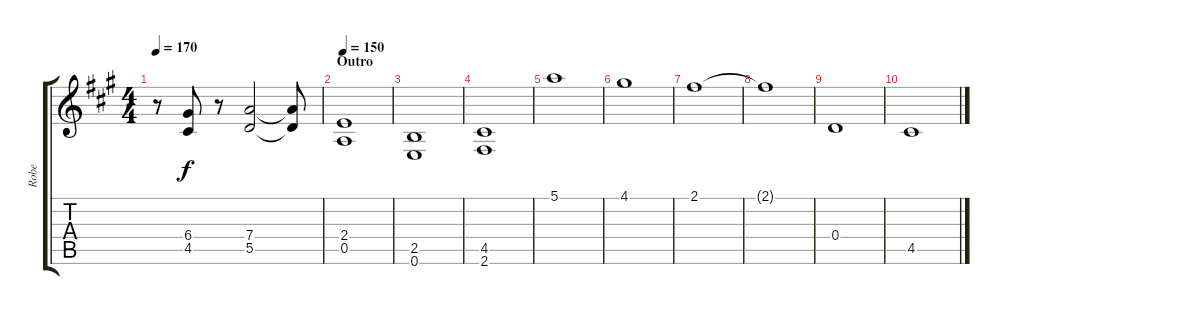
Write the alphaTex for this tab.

\track ("Robe" "Robe") {instrument distortionguitar}
\staff {score tabs}
\tuning (E4 B3 G3 D3 A2 E2) {hide}
\ts (4 4)
\tempo 170
\clef g2
\ks a
r.8{dy f} (6.4 4.5).8 r.8 (7.4 5.5).2 (7.4{t} 5.5{t}).8 |
\section ("" "Outro")
\tempo 150
(2.4 0.5).1 |
(2.5 0.6).1 |
(4.5 2.6).1 |
5.1.1 |
4.1.1 |
2.1.1 |
2.1{t}.1 |
0.4.1 |
4.5.1
